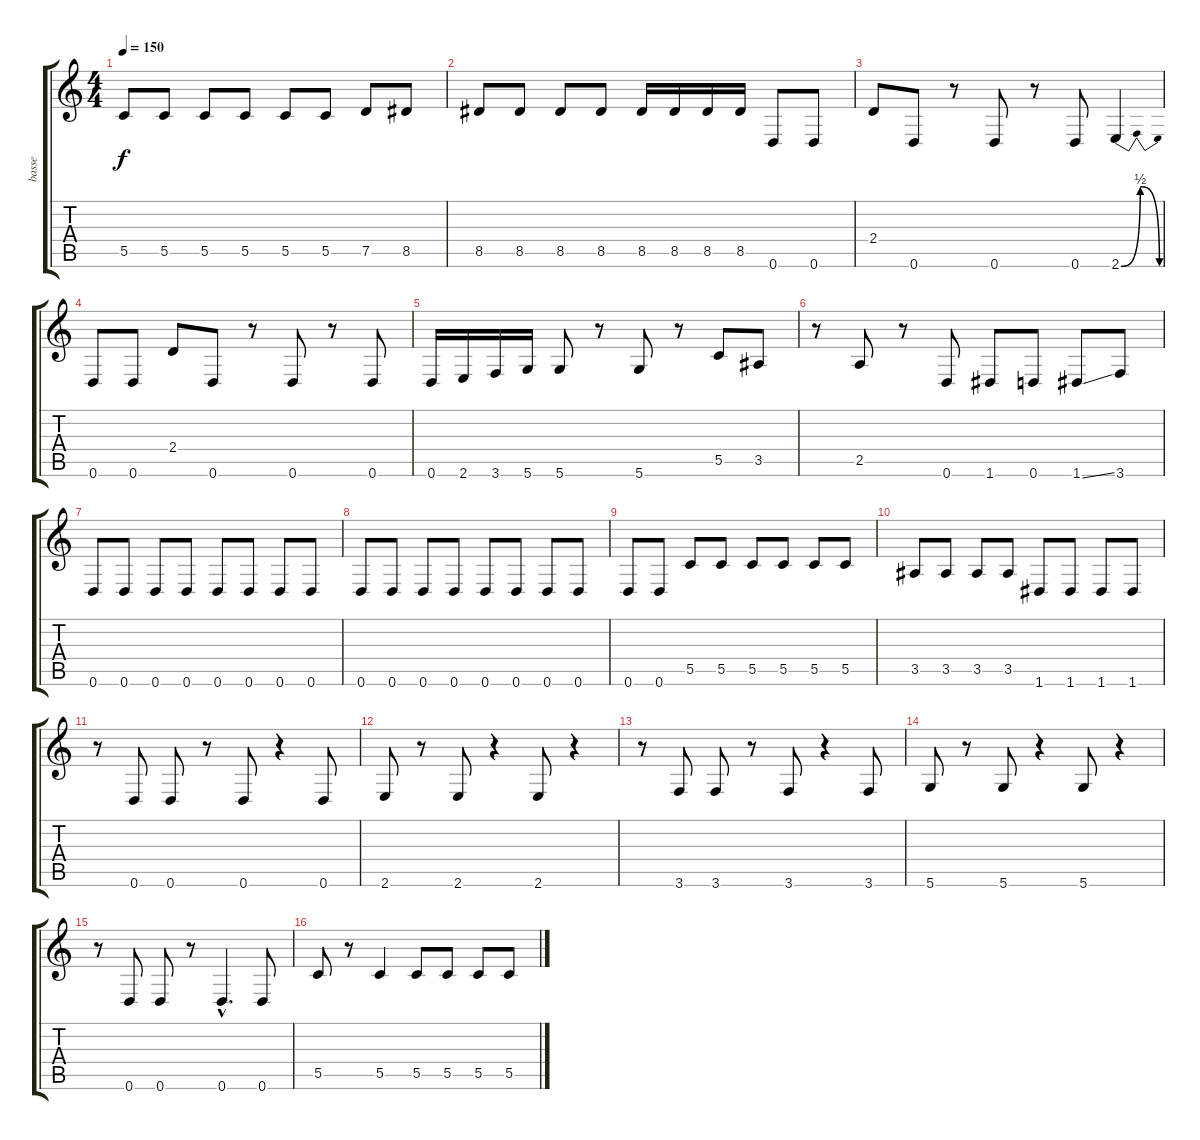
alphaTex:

\track ("basse" "basse") {instrument electricbassfinger}
\staff {score tabs}
\tuning (D4 A3 F3 C3 G2 D2) {hide}
\ts (4 4)
\tempo 150
\clef g2
\ks c
5.5.8{dy f} 5.5.8 5.5.8 5.5.8 5.5.8 5.5.8 7.5.8 8.5.8 |
8.5.8 8.5.8 8.5.8 8.5.8 8.5.16 8.5.16 8.5.16 8.5.16 0.6.8 0.6.8 |
2.4.8 0.6.8 r.8 0.6.8 r.8 0.6.8 2.6{be (bendrelease 0 0 30 2 30 2 60 0)}.4 |
0.6.8 0.6.8 2.4.8 0.6.8 r.8 0.6.8 r.8 0.6.8 |
0.6.16 2.6.16 3.6.16 5.6.16 5.6.8 r.8 5.6.8 r.8 5.5.8 3.5.8 |
r.8 2.5.8 r.8 0.6.8 1.6.8 0.6.8 1.6{ss}.8 3.6.8 |
0.6.8 0.6.8 0.6.8 0.6.8 0.6.8 0.6.8 0.6.8 0.6.8 |
0.6.8 0.6.8 0.6.8 0.6.8 0.6.8 0.6.8 0.6.8 0.6.8 |
0.6.8 0.6.8 5.5.8 5.5.8 5.5.8 5.5.8 5.5.8 5.5.8 |
3.5.8 3.5.8 3.5.8 3.5.8 1.6.8 1.6.8 1.6.8 1.6.8 |
r.8 0.6.8 0.6.8 r.8 0.6.8 r.4 0.6.8 |
2.6.8 r.8 2.6.8 r.4 2.6.8 r.4 |
r.8 3.6.8 3.6.8 r.8 3.6.8 r.4 3.6.8 |
5.6.8 r.8 5.6.8 r.4 5.6.8 r.4 |
r.8 0.6.8 0.6.8 r.8 0.6{hac}.4{d} 0.6.8 |
5.5.8 r.8 5.5.4 5.5.8 5.5.8 5.5.8 5.5.8
